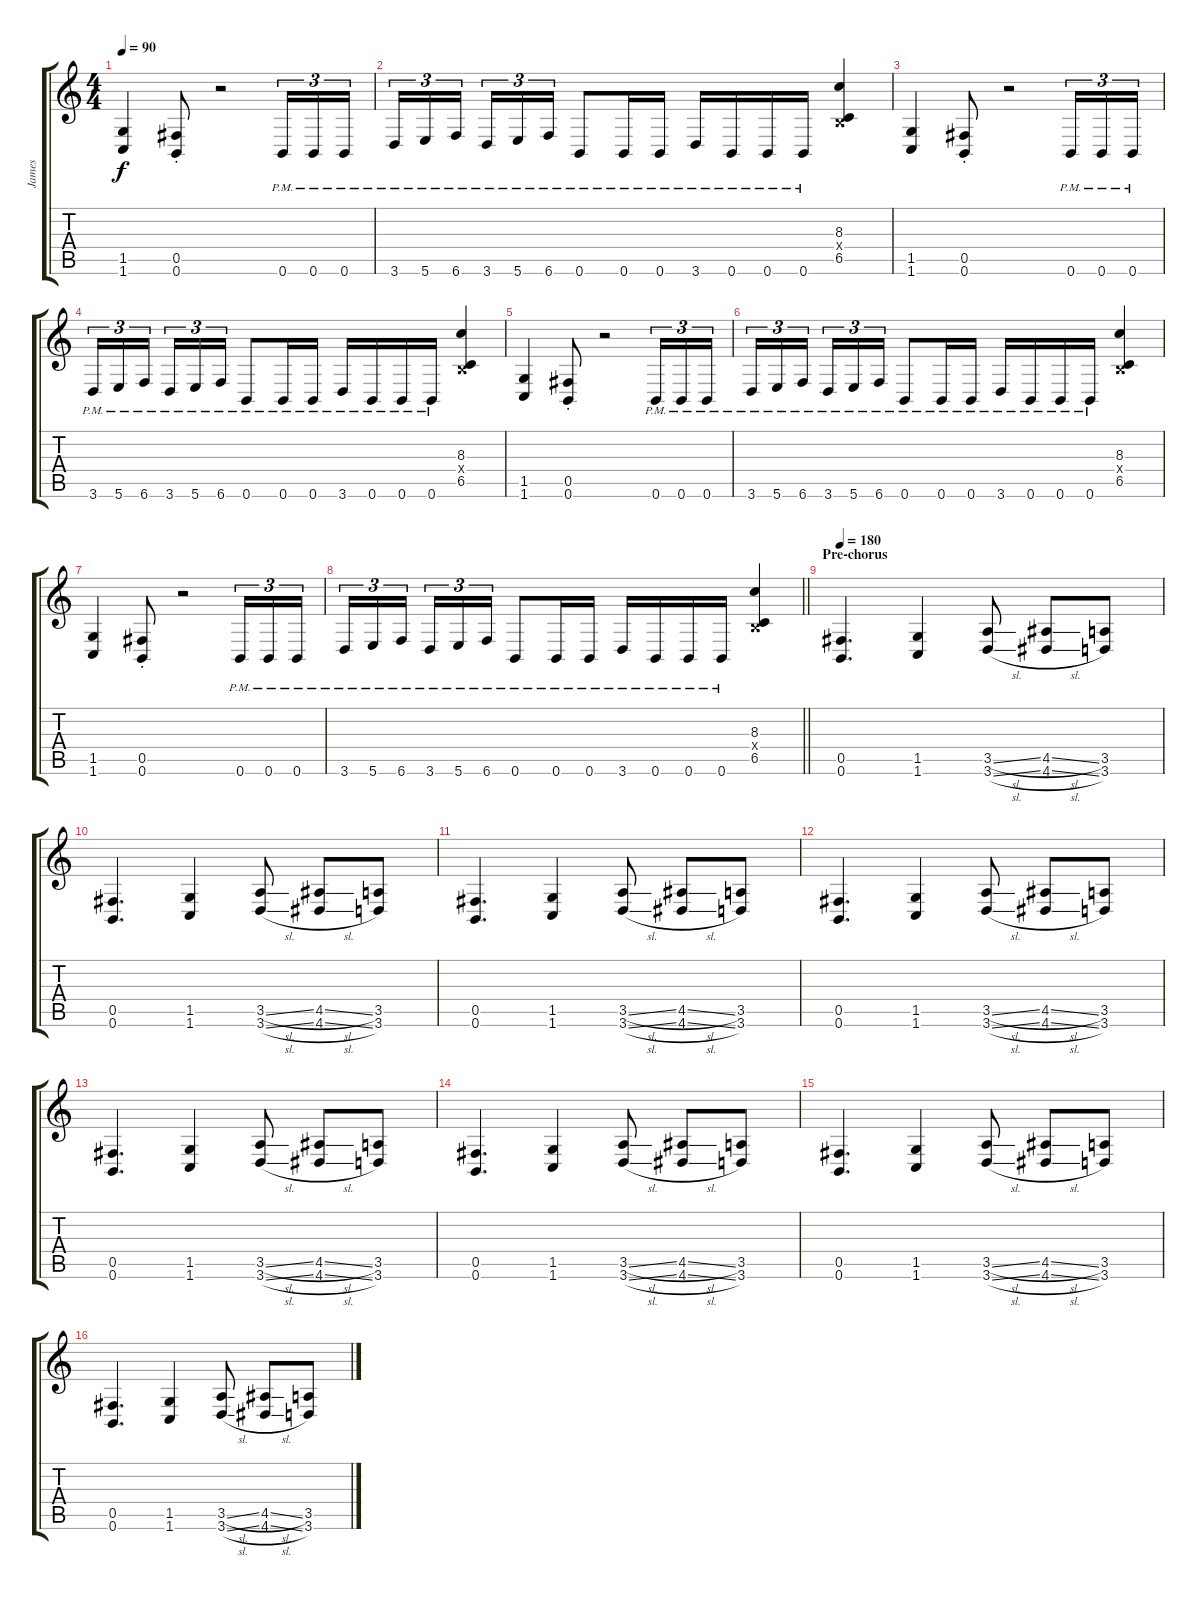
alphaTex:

\track ("James " "James ") {instrument distortionguitar}
\staff {score tabs}
\tuning (Db4 Ab3 E3 B2 Gb2 B1) {hide}
\ts (4 4)
\tempo 90
\clef g2
\ks c
(1.5 1.6).4{dy f} (0.5{st} 0.6{st}).8 r.2 0.6{pm}.16{tu (3 2)} 0.6{pm}.16{tu (3 2)} 0.6{pm}.16{tu (3 2)} |
3.6{pm}.16{tu (3 2)} 5.6{pm}.16{tu (3 2)} 6.6{pm}.16{tu (3 2) beam splitsecondary} 3.6{pm}.16{tu (3 2)} 5.6{pm}.16{tu (3 2)} 6.6{pm}.16{tu (3 2)} 0.6{pm}.8 0.6{pm}.16 0.6{pm}.16 3.6{pm}.16 0.6{pm}.16 0.6{pm}.16 0.6{pm}.16 (8.3 0.4{x} 6.5).4 |
(1.5 1.6).4 (0.5{st} 0.6{st}).8 r.2 0.6{pm}.16{tu (3 2)} 0.6{pm}.16{tu (3 2)} 0.6{pm}.16{tu (3 2)} |
3.6{pm}.16{tu (3 2)} 5.6{pm}.16{tu (3 2)} 6.6{pm}.16{tu (3 2) beam splitsecondary} 3.6{pm}.16{tu (3 2)} 5.6{pm}.16{tu (3 2)} 6.6{pm}.16{tu (3 2)} 0.6{pm}.8 0.6{pm}.16 0.6{pm}.16 3.6{pm}.16 0.6{pm}.16 0.6{pm}.16 0.6{pm}.16 (8.3 0.4{x} 6.5).4 |
(1.5 1.6).4 (0.5{st} 0.6{st}).8 r.2 0.6{pm}.16{tu (3 2)} 0.6{pm}.16{tu (3 2)} 0.6{pm}.16{tu (3 2)} |
3.6{pm}.16{tu (3 2)} 5.6{pm}.16{tu (3 2)} 6.6{pm}.16{tu (3 2) beam splitsecondary} 3.6{pm}.16{tu (3 2)} 5.6{pm}.16{tu (3 2)} 6.6{pm}.16{tu (3 2)} 0.6{pm}.8 0.6{pm}.16 0.6{pm}.16 3.6{pm}.16 0.6{pm}.16 0.6{pm}.16 0.6{pm}.16 (8.3 0.4{x} 6.5).4 |
(1.5 1.6).4 (0.5{st} 0.6{st}).8 r.2 0.6{pm}.16{tu (3 2)} 0.6{pm}.16{tu (3 2)} 0.6{pm}.16{tu (3 2)} |
\barLineRight lightlight
3.6{pm}.16{tu (3 2)} 5.6{pm}.16{tu (3 2)} 6.6{pm}.16{tu (3 2) beam splitsecondary} 3.6{pm}.16{tu (3 2)} 5.6{pm}.16{tu (3 2)} 6.6{pm}.16{tu (3 2)} 0.6{pm}.8 0.6{pm}.16 0.6{pm}.16 3.6{pm}.16 0.6{pm}.16 0.6{pm}.16 0.6{pm}.16 (8.3 0.4{x} 6.5).4 |
\section ("" "Pre-chorus")
\tempo 180
(0.5 0.6).4{d} (1.5 1.6).4 (3.5{sl} 3.6{sl}).8 (4.5{sl} 4.6{sl}).8 (3.5 3.6).8 |
(0.5 0.6).4{d} (1.5 1.6).4 (3.5{sl} 3.6{sl}).8 (4.5{sl} 4.6{sl}).8 (3.5 3.6).8 |
(0.5 0.6).4{d} (1.5 1.6).4 (3.5{sl} 3.6{sl}).8 (4.5{sl} 4.6{sl}).8 (3.5 3.6).8 |
(0.5 0.6).4{d} (1.5 1.6).4 (3.5{sl} 3.6{sl}).8 (4.5{sl} 4.6{sl}).8 (3.5 3.6).8 |
(0.5 0.6).4{d} (1.5 1.6).4 (3.5{sl} 3.6{sl}).8 (4.5{sl} 4.6{sl}).8 (3.5 3.6).8 |
(0.5 0.6).4{d} (1.5 1.6).4 (3.5{sl} 3.6{sl}).8 (4.5{sl} 4.6{sl}).8 (3.5 3.6).8 |
(0.5 0.6).4{d} (1.5 1.6).4 (3.5{sl} 3.6{sl}).8 (4.5{sl} 4.6{sl}).8 (3.5 3.6).8 |
(0.5 0.6).4{d} (1.5 1.6).4 (3.5{sl} 3.6{sl}).8 (4.5{sl} 4.6{sl}).8 (3.5 3.6).8
